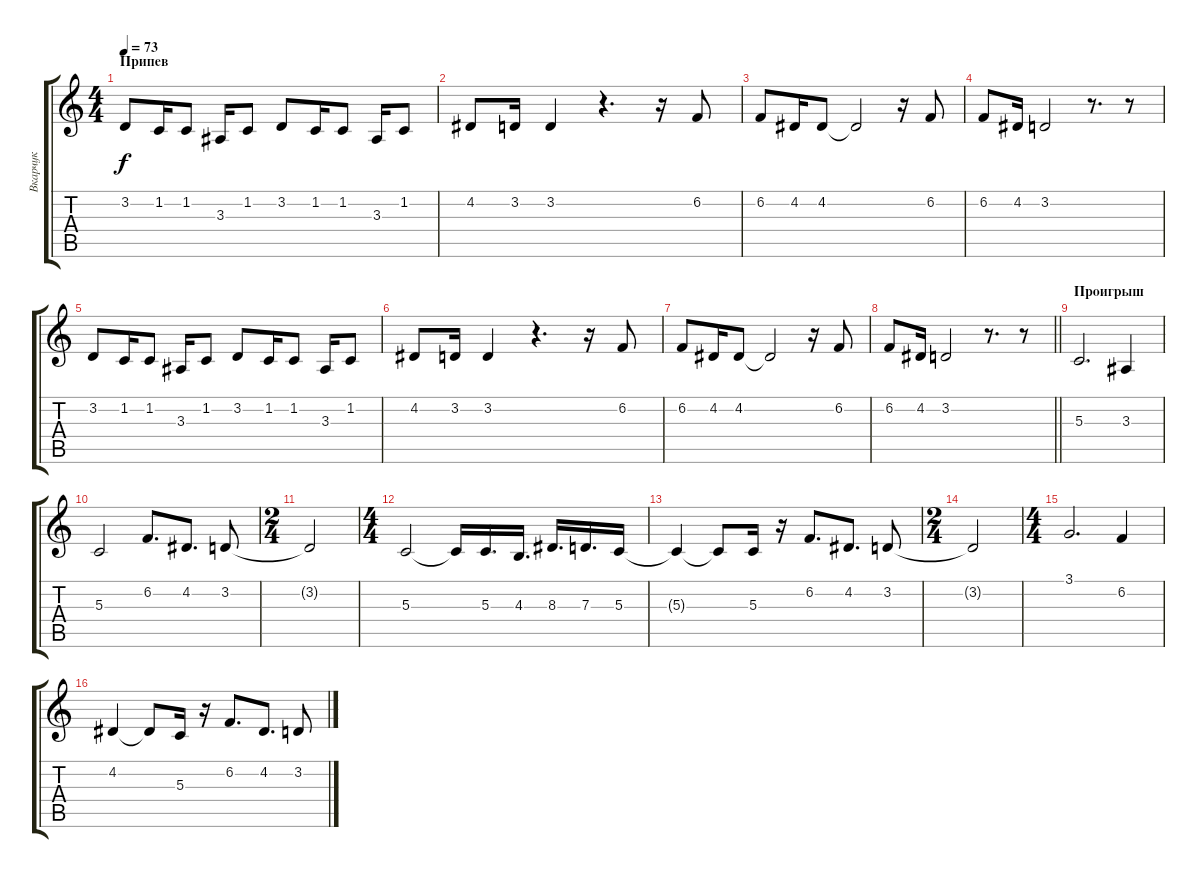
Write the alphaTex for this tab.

\track ("Вкарчук" "Вкарчук") {instrument lead2sawtooth}
\staff {score tabs}
\tuning (E4 B3 G3 D3 A2 E2) {hide}
\ts (4 4)
\section ("" "Припев")
\tempo 73
\clef g2
\ks c
3.2.8{dy f} 1.2.16 1.2.8 3.3.16 1.2.8 3.2.8 1.2.16 1.2.8 3.3.16 1.2.8 |
4.2.8 3.2.16 3.2.4 r.4{d} r.16 6.2.8 |
6.2.8 4.2.16 4.2.8 4.2{t}.2 r.16 6.2.8 |
6.2.8 4.2.16 3.2.2 r.8{d} r.8 |
3.2.8 1.2.16 1.2.8 3.3.16 1.2.8 3.2.8 1.2.16 1.2.8 3.3.16 1.2.8 |
4.2.8 3.2.16 3.2.4 r.4{d} r.16 6.2.8 |
6.2.8 4.2.16 4.2.8 4.2{t}.2 r.16 6.2.8 |
\barLineRight lightlight
6.2.8 4.2.16 3.2.2 r.8{d} r.8 |
\section ("" "Проигрыш")
5.3.2{d} 3.3.4 |
5.3.2 6.2.8{d} 4.2.8{d} 3.2.8 |
\ts (2 4)
3.2{t}.2 |
\ts (4 4)
5.3.2 5.3{t}.16 5.3.16{d} 4.3.16{d} 8.3.16{d} 7.3.16{d} 5.3.16 |
5.3{t}.4 5.3{t}.8 5.3.16 r.16 6.2.8{d} 4.2.8{d} 3.2.8 |
\ts (2 4)
3.2{t}.2 |
\ts (4 4)
3.1.2{d} 6.2.4 |
4.2.4 4.2{t}.8 5.3.16 r.16 6.2.8{d} 4.2.8{d} 3.2.8
